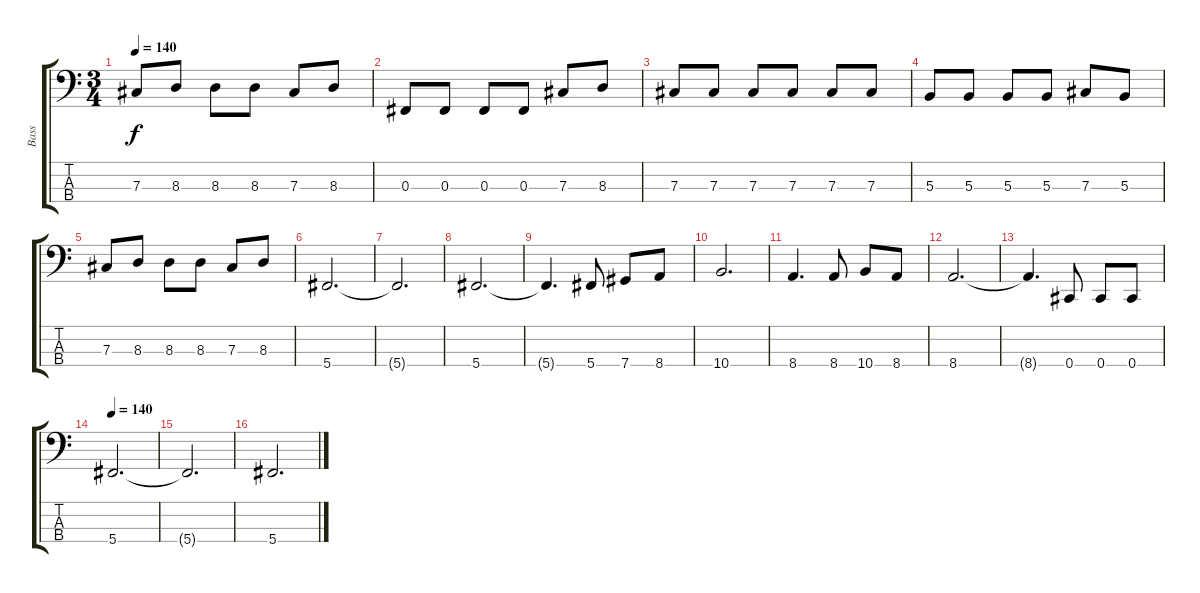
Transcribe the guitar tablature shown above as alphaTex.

\track ("Bass" "Bass") {instrument electricbassfinger}
\staff {score tabs}
\tuning (E2 B1 Gb1 Db1) {hide}
\ts (3 4)
\tempo 140
\clef f4
\ks c
7.3.8{dy f} 8.3.8 8.3.8 8.3.8 7.3.8 8.3.8 |
0.3.8 0.3.8 0.3.8 0.3.8 7.3.8 8.3.8 |
7.3.8 7.3.8 7.3.8 7.3.8 7.3.8 7.3.8 |
5.3.8 5.3.8 5.3.8 5.3.8 7.3.8 5.3.8 |
7.3.8 8.3.8 8.3.8 8.3.8 7.3.8 8.3.8 |
5.4.2{d} |
5.4{t}.2{d} |
5.4.2{d} |
5.4{t}.4{d} 5.4.8 7.4.8 8.4.8 |
10.4.2{d} |
8.4.4{d} 8.4.8 10.4.8 8.4.8 |
8.4.2{d} |
8.4{t}.4{d} 0.4.8 0.4.8 0.4.8 |
\tempo 140
5.4.2{d} |
5.4{t}.2{d} |
5.4.2{d}
